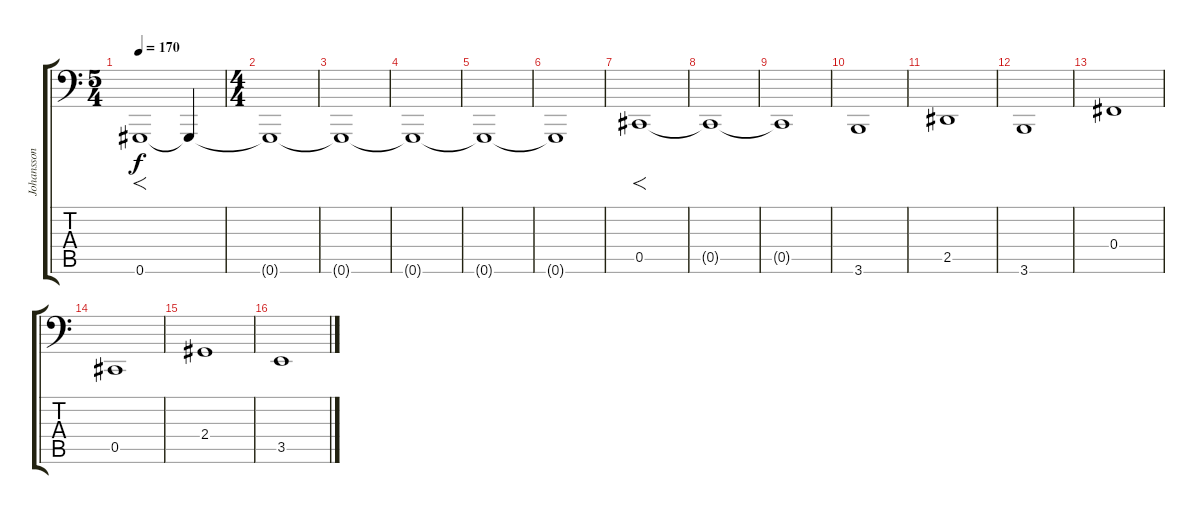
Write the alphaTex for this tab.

\track ("Johansson 3" "Johansson ") {instrument stringensemble1}
\staff {score tabs}
\tuning (Ab3 Eb3 B2 Gb2 Db2 Ab1) {hide}
\ts (5 4)
\tempo 170
\clef f4
\ks c
0.6.1{f dy f instrument stringensemble1} 0.6{t}.4 |
\ts (4 4)
0.6{t}.1 |
0.6{t}.1 |
0.6{t}.1 |
0.6{t}.1 |
0.6{t}.1 |
0.5.1{f} |
0.5{t}.1 |
0.5{t}.1 |
3.6.1 |
2.5.1 |
3.6.1 |
0.4.1 |
0.5.1 |
2.4.1 |
3.5.1
